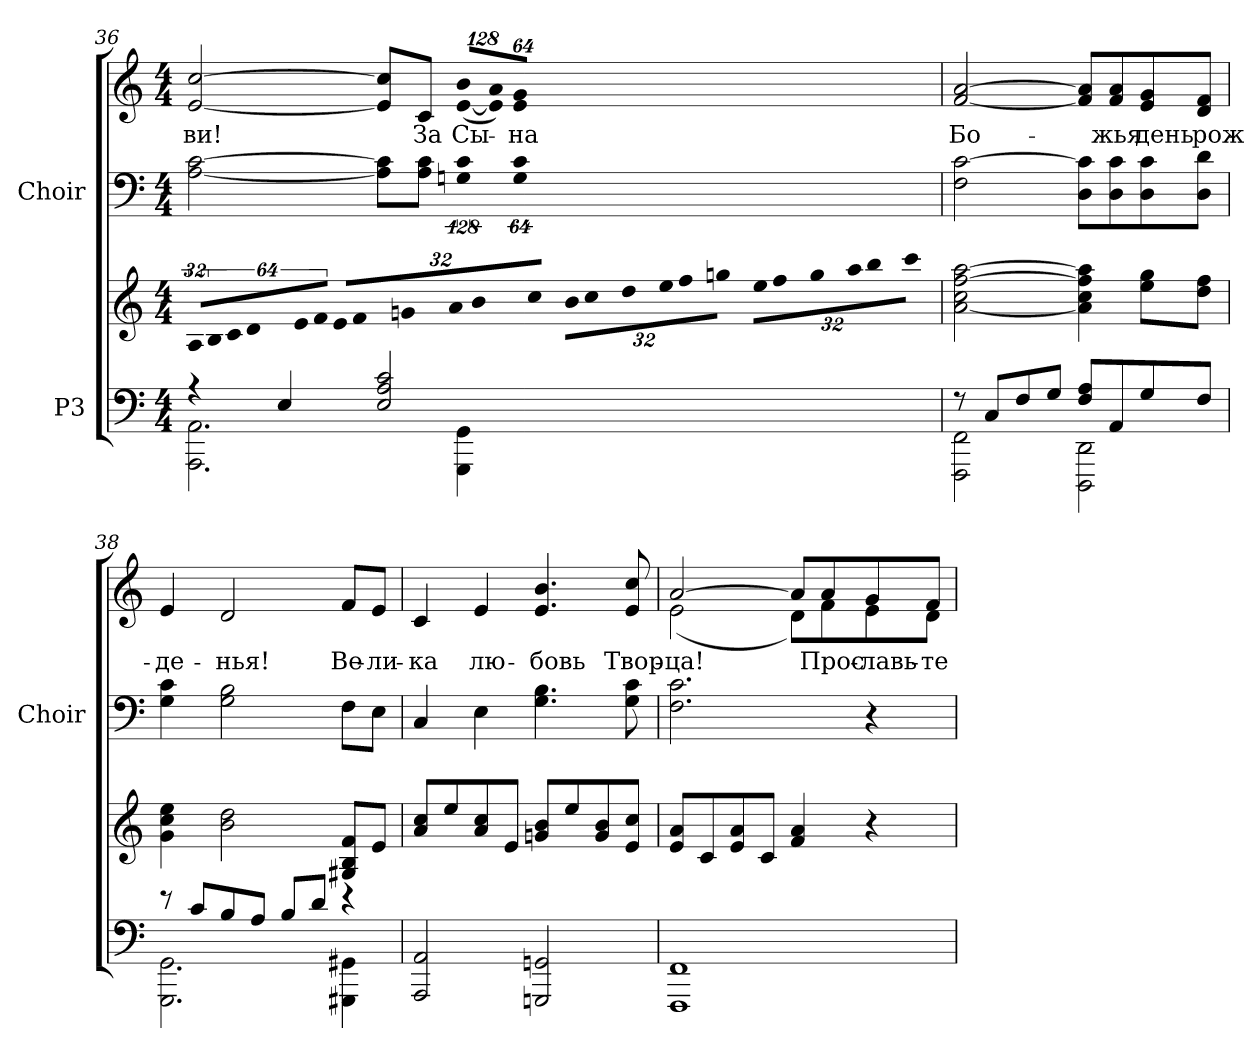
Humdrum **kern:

**kern	**kern	**kern	**kern	**text
*part2	*part2	*part1	*part1	*part1
*staff4	*staff3	*staff2	*staff1	*staff1
*I"P3	*	*I"Choir	*	*
*	*	*I'Choir	*	*
!!LO:PB:g=z
*clefF4	*clefG2	*clefF4	*clefG2	*
*k[]	*k[]	*k[]	*k[]	*
*C:	*C:	*C:	*C:	*
*M4/4	*M4/4	*M4/4	*M4/4	*
=36	=36	=36	=36	=36
*^	*	*	*	*
!	!	!LO:N:vis=16	!	!	!
!	!	!	!	!	!LO:LY:b:color=#000000
4r	2.AAAi\ 2.AAi	512%21Ai/LL	[<2Ai\ [>2ci	[<2ei/ [>2cci	-ви!
!	!	!LO:N:vis=16	!	!	!
.	.	1024%43Bi/	.	.	.
!	!	!LO:N:vis=16	!	!	!
.	.	1024%43ci/	.	.	.
!	!	!LO:N:vis=16	!	!	!
.	.	512%21di/	.	.	.
!	!	!LO:N:vis=16	!	!	!
.	.	1024%43ei/	.	.	.
!	!	!LO:N:vis=16	!	!	!
.	.	1024%43fi/JJ	.	.	.
!	!	!LO:N:vis=16	!	!	!
4Ei/	.	512%21ei/LL	.	.	.
!	!	!LO:N:vis=16	!	!	!
.	.	1024%43fi/	.	.	.
!	!	!LO:N:vis=16	!	!	!
.	.	1024%43gni/	.	.	.
!	!	!LO:N:vis=16	!	!	!
.	.	512%21ai/	.	.	.
!	!	!LO:N:vis=16	!	!	!
.	.	1024%43bi/	.	.	.
!	!	!LO:N:vis=16	!	!	!
.	.	1024%43cci/JJ	.	.	.
!	!	!LO:N:vis=16	!	!	!
2Ei/ 2Ai 2ci	.	512%21bi\LL	8Ai\] 8ci]L	8ei/] 8cci]L	.
!	!	!LO:N:vis=16	!	!	!
.	.	1024%43cci\	.	.	.
!	!	!LO:N:vis=16	!	!	!
.	.	1024%43ddi\	.	.	.
!	!	!LO:N:vis=16	!	!	!
!	!	!	!	!	!LO:LY:b:color=#000000
.	.	512%21eei\	8Ai\ 8ciJ	8ci/J	За
!	!	!LO:N:vis=16	!	!	!
.	.	1024%43ffi\	.	.	.
!	!	!LO:N:vis=16	!	!	!
.	.	1024%43ggni\JJ	.	.	.
!	!	!LO:N:vis=16	!LO:N:vis=4	!	!
*	*	*	*	*Xbrackettup	*
!	!	!	!	!LO:N:vis=8	!
!	!	!	!	!	!LO:LY:b:color=#000000
.	4GGGi\ 4GGi	512%21eei\LL	512%85Gni\ 512%85ci	([<1024%85ei/ 1024%85biL	Сы-
!	!	!LO:N:vis=16	!	!	!
.	.	1024%43ffi\	.	.	.
!	!	!LO:N:vis=16	!	!LO:N:vis=8	!
.	.	1024%43ggi\	.	1024%85ei/] 1024%85ai)	.
!	!	!LO:N:vis=16	!	!	!
.	.	512%21aai\	.	.	.
!	!	!LO:N:vis=16	!LO:N:vis=8	!LO:N:vis=8	!
!	!	!	!	!	!LO:LY:b:color=#000000
.	.	1024%43bbi\	512%43Gi\ 512%43ci	512%43ei/ 512%43giJ	-на
!	!	!LO:N:vis=16	!	!	!
.	.	1024%43ccci\JJ	.	.	.
=37	=37	=37	=37	=37	=37
!	!	!	!	!	!LO:LY:b:color=#000000
8r	2FFFi\ 2FFi	[<2ai\ 2cci [>2ffi [>2aai	2Fi\ [>2ci	[<2fi/ [>2ai	Бо-
8Ci/L	.	.	.	.	.
8Fi/	.	.	.	.	.
8Gi/J	.	.	.	.	.
8Fi/ 8AiL	2DDDi\ 2DDi	4ai\] 4cci 4ffi] 4aai]	8Di\ 8ci]L	8fi/] 8ai]L	.
!	!	!	!	!	!LO:LY:b:color=#000000
8AAi/	.	.	8Di\ 8ci	8fi/ 8ai	-жья
!	!	!	!	!	!LO:LY:b:color=#000000
8Gi/	.	8eei\ 8ggiL	8Di\ 8ci	8ei/ 8gi	день
!	!	!	!	!	!LO:LY:b:color=#000000
8Fi/J	.	8ddi\ 8ffiJ	8Di\ 8diJ	8di/ 8fiJ	рож-
=38	=38	=38	=38	=38	=38
!	!	!	!	!	!LO:LY:b:color=#000000
8r	2.GGGi\ 2.GGi	4gi\ 4cci 4eei	4Gi\ 4ci	4ei/	-де-
8ci/L	.	.	.	.	.
!	!	!	!	!	!LO:LY:b:color=#000000
8Bi/	.	2bi\ 2ddi	2Gi\ 2Bi	2di/	-нья!
8Ai/J	.	.	.	.	.
8Bi/L	.	.	.	.	.
8di/J	.	.	.	.	.
!	!	!	!	!	!LO:LY:b:color=#000000
4r	4GGG#Xi\ 4GG#Xi	8G#Xi/ 8Bi 8fiL	8Fi\L	8fi/L	Ве-
!	!	!	!	!	!LO:LY:b:color=#000000
.	.	8ei/J	8Ei\J	8ei/J	-ли-
*v	*v	*	*	*	*
!!LO:LB:g=z
=39	=39	=39	=39	=39
!	!	!	!	!LO:LY:b:color=#000000
2AAAi/ 2AAi	8ai/ 8cciL	4Ci/	4ci/	-ка
.	8eei/	.	.	.
!	!	!	!	!LO:LY:b:color=#000000
.	8ai/ 8cci	4Ei\	4ei/	лю-
.	8ei/J	.	.	.
!	!	!	!	!LO:LY:b:color=#000000
2GGGni/ 2GGni	8gni/ 8biL	4.Gi\ 4.Bi	4.ei/ 4.bi	-бовь
.	8eei/	.	.	.
.	8gi/ 8bi	.	.	.
!	!	!	!	!LO:LY:b:color=#000000
.	8ei/ 8cciJ	8Gi\ 8ci	8ei/ 8cci	Твор-
=40	=40	=40	=40	=40
!	!	!	!	!LO:LY:b:color=#000000
*	*	*	*^	*
1FFFi 1FFi	8ei/ 8aiL	2.Fi\ 2.ci	[>2ai/	(2ei\	-ца!
.	8ci/	.	.	.	.
.	8ei/ 8ai	.	.	.	.
.	8ci/J	.	.	.	.
.	4fi/ 4ai	.	8ai/L]	8di\L)	.
!	!	!	!	!	!LO:LY:b:color=#000000
.	.	.	8ai/	8fi\	Прос-
!	!	!	!	!	!LO:LY:b:color=#000000
.	4r	4r	8gi/	8ei\	-лавь-
!	!	!	!	!	!LO:LY:b:color=#000000
.	.	.	8fi/J	8di\J	-те
*	*	*	*v	*v	*
=	=	=	=	=
*-	*-	*-	*-	*-
